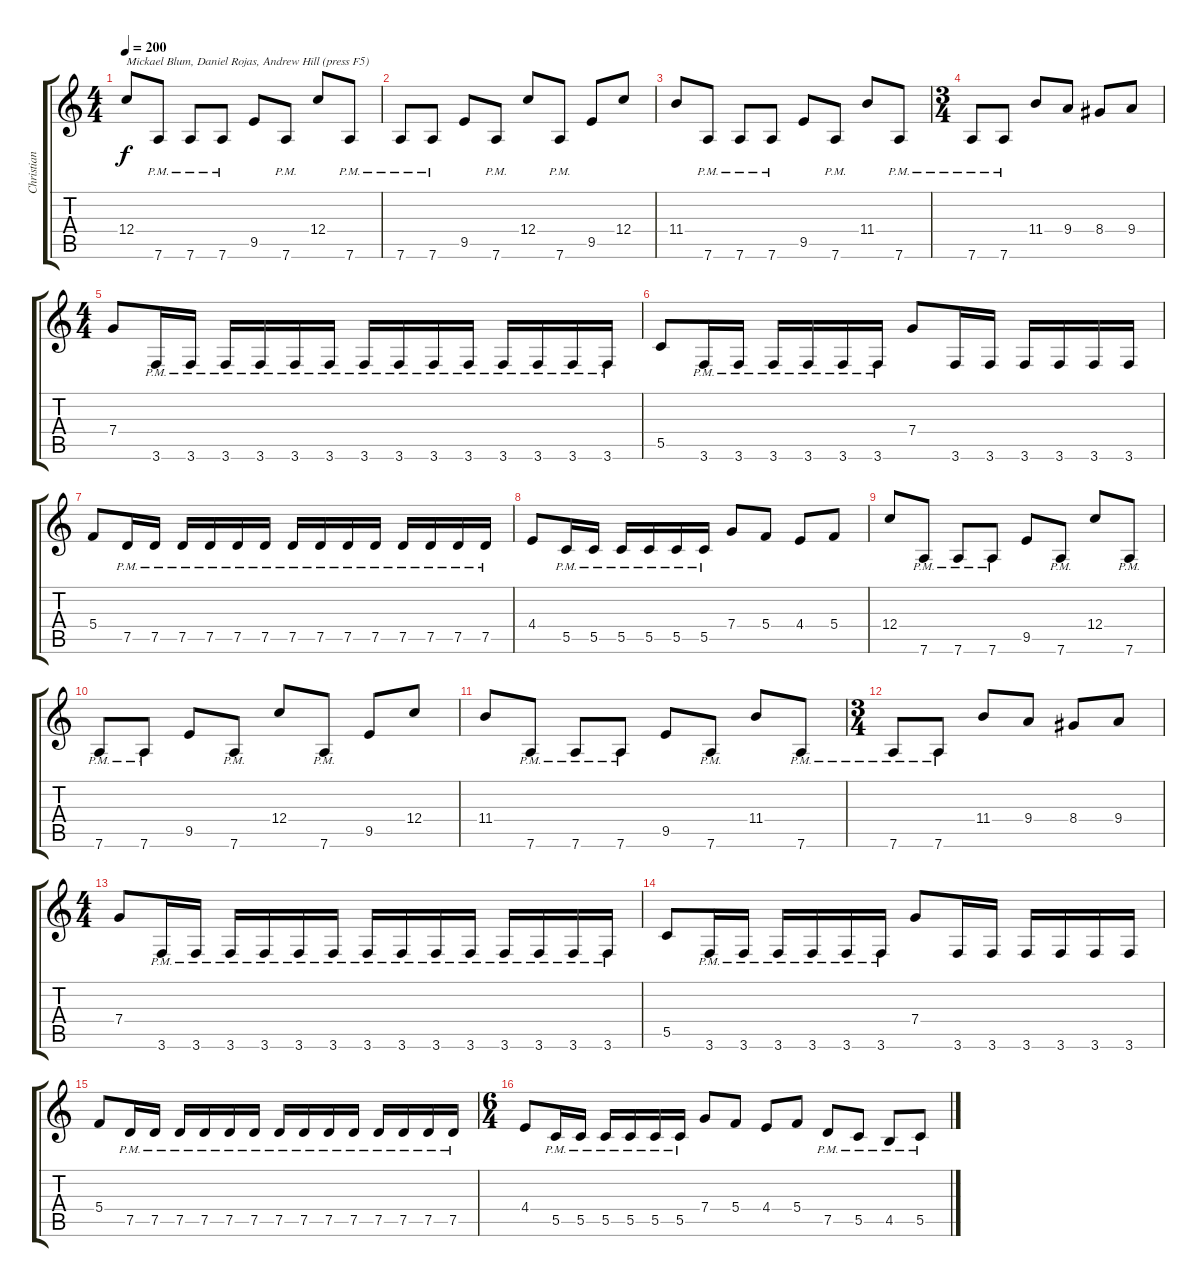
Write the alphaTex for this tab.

\track ("Christian" "Christian") {instrument distortionguitar}
\staff {score tabs}
\tuning (D4 A3 F3 C3 G2 D2) {hide}
\ts (4 4)
\tempo 200
\clef g2
\ks c
12.4.8{txt "Mickael Blum, Daniel Rojas, Andrew Hill (press F5)" dy f instrument distortionguitar} 7.6{pm}.8 7.6{pm}.8 7.6{pm}.8 9.5.8 7.6{pm}.8 12.4.8 7.6{pm}.8 |
7.6{pm}.8 7.6{pm}.8 9.5.8 7.6{pm}.8 12.4.8 7.6{pm}.8 9.5.8 12.4.8 |
11.4.8 7.6{pm}.8 7.6{pm}.8 7.6{pm}.8 9.5.8 7.6{pm}.8 11.4.8 7.6{pm}.8 |
\ts (3 4)
7.6{pm}.8 7.6{pm}.8 11.4.8 9.4.8 8.4.8 9.4.8 |
\ts (4 4)
7.4.8 3.6{pm}.16 3.6{pm}.16 3.6{pm}.16 3.6{pm}.16 3.6{pm}.16 3.6{pm}.16 3.6{pm}.16 3.6{pm}.16 3.6{pm}.16 3.6{pm}.16 3.6{pm}.16 3.6{pm}.16 3.6{pm}.16 3.6{pm}.16 |
5.5.8 3.6{pm}.16 3.6{pm}.16 3.6{pm}.16 3.6{pm}.16 3.6{pm}.16 3.6{pm}.16 7.4.8 3.6.16 3.6.16 3.6.16 3.6.16 3.6.16 3.6.16 |
5.4.8 7.5{pm}.16 7.5{pm}.16 7.5{pm}.16 7.5{pm}.16 7.5{pm}.16 7.5{pm}.16 7.5{pm}.16 7.5{pm}.16 7.5{pm}.16 7.5{pm}.16 7.5{pm}.16 7.5{pm}.16 7.5{pm}.16 7.5{pm}.16 |
4.4.8 5.5{pm}.16 5.5{pm}.16 5.5{pm}.16 5.5{pm}.16 5.5{pm}.16 5.5{pm}.16 7.4.8 5.4.8 4.4.8 5.4.8 |
12.4.8 7.6{pm}.8 7.6{pm}.8 7.6{pm}.8 9.5.8 7.6{pm}.8 12.4.8 7.6{pm}.8 |
7.6{pm}.8 7.6{pm}.8 9.5.8 7.6{pm}.8 12.4.8 7.6{pm}.8 9.5.8 12.4.8 |
11.4.8 7.6{pm}.8 7.6{pm}.8 7.6{pm}.8 9.5.8 7.6{pm}.8 11.4.8 7.6{pm}.8 |
\ts (3 4)
7.6{pm}.8 7.6{pm}.8 11.4.8 9.4.8 8.4.8 9.4.8 |
\ts (4 4)
7.4.8 3.6{pm}.16 3.6{pm}.16 3.6{pm}.16 3.6{pm}.16 3.6{pm}.16 3.6{pm}.16 3.6{pm}.16 3.6{pm}.16 3.6{pm}.16 3.6{pm}.16 3.6{pm}.16 3.6{pm}.16 3.6{pm}.16 3.6{pm}.16 |
5.5.8 3.6{pm}.16 3.6{pm}.16 3.6{pm}.16 3.6{pm}.16 3.6{pm}.16 3.6{pm}.16 7.4.8 3.6.16 3.6.16 3.6.16 3.6.16 3.6.16 3.6.16 |
5.4.8 7.5{pm}.16 7.5{pm}.16 7.5{pm}.16 7.5{pm}.16 7.5{pm}.16 7.5{pm}.16 7.5{pm}.16 7.5{pm}.16 7.5{pm}.16 7.5{pm}.16 7.5{pm}.16 7.5{pm}.16 7.5{pm}.16 7.5{pm}.16 |
\ts (6 4)
4.4.8 5.5{pm}.16 5.5{pm}.16 5.5{pm}.16 5.5{pm}.16 5.5{pm}.16 5.5{pm}.16 7.4.8 5.4.8 4.4.8 5.4.8 7.5{pm}.8 5.5{pm}.8 4.5{pm}.8 5.5{pm}.8
